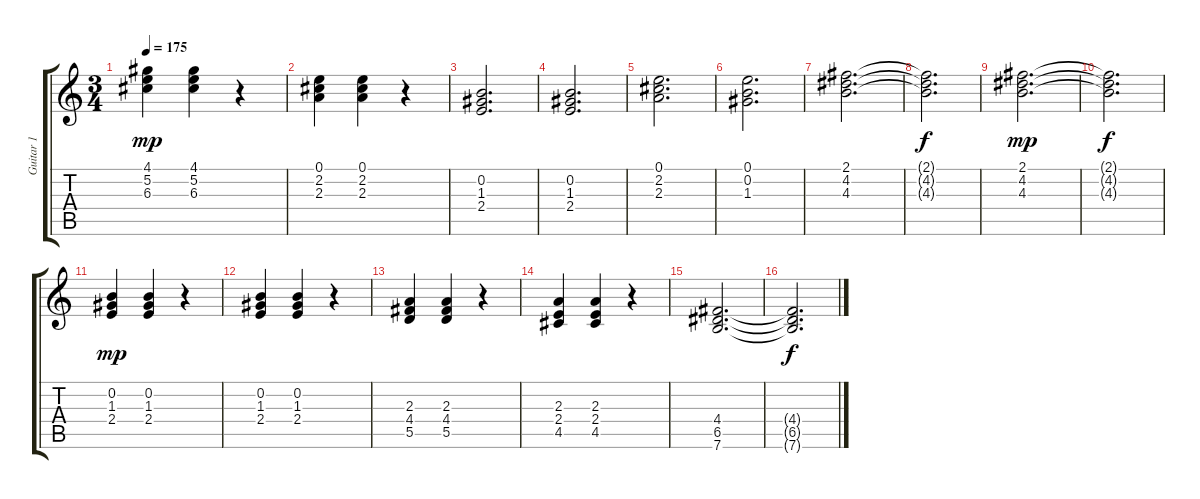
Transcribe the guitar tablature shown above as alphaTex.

\track ("Guitar 1" "Guitar 1") {instrument overdrivenguitar}
\staff {score tabs}
\tuning (E4 B3 G3 D3 A2 E2) {hide}
\ts (3 4)
\tempo 175
\clef g2
\ks c
(4.1 5.2 6.3).4{dy mp} (4.1 5.2 6.3).4 r.4 |
(0.1 2.2 2.3).4 (0.1 2.2 2.3).4 r.4 |
(0.2 1.3 2.4).2{d} |
(0.2 1.3 2.4).2{d} |
(0.1 2.2 2.3).2{d} |
(0.1 0.2 1.3).2{d} |
(2.1 4.2 4.3).2{d} |
(2.1{t} 4.2{t} 4.3{t}).2{d dy f} |
(2.1 4.2 4.3).2{d dy mp} |
(2.1{t} 4.2{t} 4.3{t}).2{d dy f} |
(0.2 1.3 2.4).4{dy mp} (0.2 1.3 2.4).4 r.4 |
(0.2 1.3 2.4).4 (0.2 1.3 2.4).4 r.4 |
(2.3 4.4 5.5).4 (2.3 4.4 5.5).4 r.4 |
(2.3 2.4 4.5).4 (2.3 2.4 4.5).4 r.4 |
(4.4 6.5 7.6).2{d} |
(4.4{t} 6.5{t} 7.6{t}).2{d dy f}
